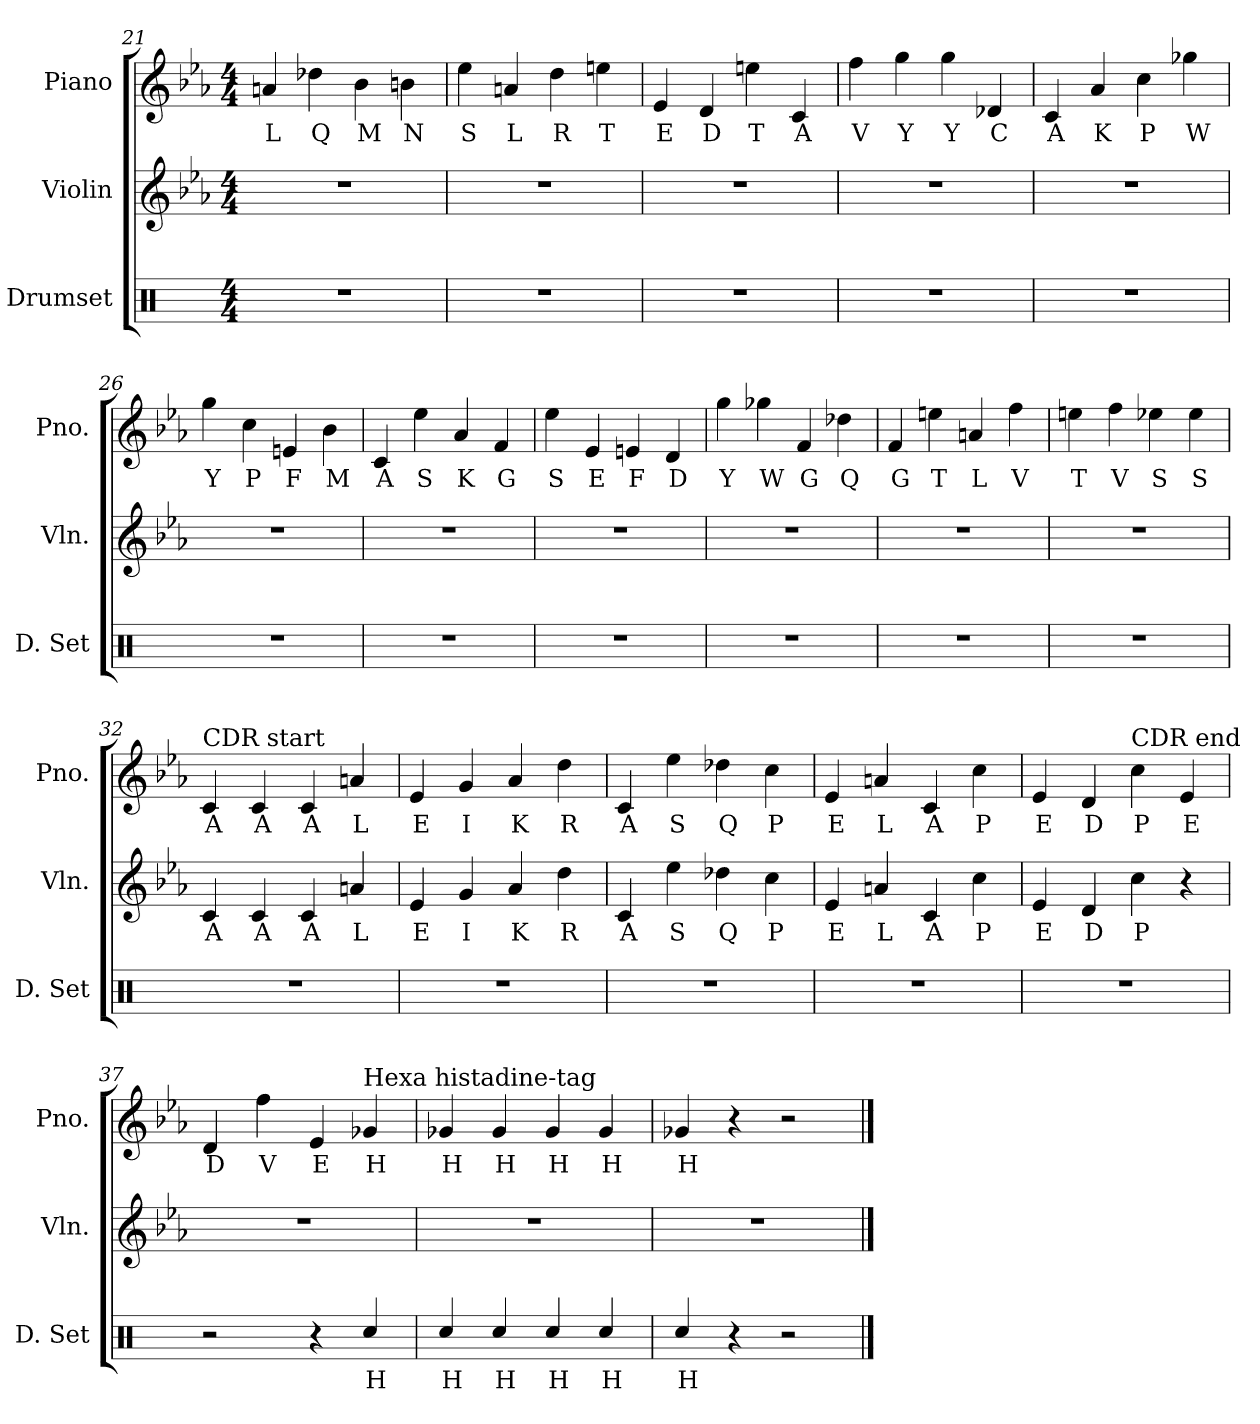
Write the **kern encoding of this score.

**kern	**text	**kern	**text	**kern	**text
*part3	*part3	*part2	*part2	*part1	*part1
*staff3	*staff3	*staff2	*staff2	*staff1	*staff1
*I"Drumset	*	*I"Violin	*	*I"Piano	*
*I'D. Set	*	*I'Vln.	*	*I'Pno.	*
!!LO:PB:g=z
*clefX	*	*clefG2	*	*clefG2	*
*k[]	*	*k[b-e-a-]	*	*k[b-e-a-]	*
*M4/4	*	*M4/4	*	*M4/4	*
=21	=21	=21	=21	=21	=21
!	!	!	!	!	!LO:LY:b
1r	.	1r	.	4an/	L
!	!	!	!	!	!LO:LY:b
.	.	.	.	4dd-X\	Q
!	!	!	!	!	!LO:LY:b
.	.	.	.	4b-\	M
!	!	!	!	!	!LO:LY:b
.	.	.	.	4bn\	N
=22	=22	=22	=22	=22	=22
!	!	!	!	!	!LO:LY:b
1r	.	1r	.	4ee-\	S
!	!	!	!	!	!LO:LY:b
.	.	.	.	4an/	L
!	!	!	!	!	!LO:LY:b
.	.	.	.	4dd\	R
!	!	!	!	!	!LO:LY:b
.	.	.	.	4een\	T
=23	=23	=23	=23	=23	=23
!	!	!	!	!	!LO:LY:b
1r	.	1r	.	4e-/	E
!	!	!	!	!	!LO:LY:b
.	.	.	.	4d/	D
!	!	!	!	!	!LO:LY:b
.	.	.	.	4een\	T
!	!	!	!	!	!LO:LY:b
.	.	.	.	4c/	A
=24	=24	=24	=24	=24	=24
!	!	!	!	!	!LO:LY:b
1r	.	1r	.	4ff\	V
!	!	!	!	!	!LO:LY:b
.	.	.	.	4gg\	Y
!	!	!	!	!	!LO:LY:b
.	.	.	.	4gg\	Y
!	!	!	!	!	!LO:LY:b
.	.	.	.	4d-X/	C
=25	=25	=25	=25	=25	=25
!	!	!	!	!	!LO:LY:b
1r	.	1r	.	4c/	A
!	!	!	!	!	!LO:LY:b
.	.	.	.	4a-/	K
!	!	!	!	!	!LO:LY:b
.	.	.	.	4cc\	P
!	!	!	!	!	!LO:LY:b
.	.	.	.	4gg-X\	W
=26	=26	=26	=26	=26	=26
!	!	!	!	!	!LO:LY:b
1r	.	1r	.	4gg\	Y
!	!	!	!	!	!LO:LY:b
.	.	.	.	4cc\	P
!	!	!	!	!	!LO:LY:b
.	.	.	.	4en/	F
!	!	!	!	!	!LO:LY:b
.	.	.	.	4b-\	M
=27	=27	=27	=27	=27	=27
!	!	!	!	!	!LO:LY:b
1r	.	1r	.	4c/	A
!	!	!	!	!	!LO:LY:b
.	.	.	.	4ee-\	S
!	!	!	!	!	!LO:LY:b
.	.	.	.	4a-/	K
!	!	!	!	!	!LO:LY:b
.	.	.	.	4f/	G
!!LO:LB:g=z
=28	=28	=28	=28	=28	=28
!	!	!	!	!	!LO:LY:b
1r	.	1r	.	4ee-\	S
!	!	!	!	!	!LO:LY:b
.	.	.	.	4e-/	E
!	!	!	!	!	!LO:LY:b
.	.	.	.	4en/	F
!	!	!	!	!	!LO:LY:b
.	.	.	.	4d/	D
=29	=29	=29	=29	=29	=29
!	!	!	!	!	!LO:LY:b
1r	.	1r	.	4gg\	Y
!	!	!	!	!	!LO:LY:b
.	.	.	.	4gg-X\	W
!	!	!	!	!	!LO:LY:b
.	.	.	.	4f/	G
!	!	!	!	!	!LO:LY:b
.	.	.	.	4dd-X\	Q
=30	=30	=30	=30	=30	=30
!	!	!	!	!	!LO:LY:b
1r	.	1r	.	4f/	G
!	!	!	!	!	!LO:LY:b
.	.	.	.	4een\	T
!	!	!	!	!	!LO:LY:b
.	.	.	.	4an/	L
!	!	!	!	!	!LO:LY:b
.	.	.	.	4ff\	V
=31	=31	=31	=31	=31	=31
!	!	!	!	!	!LO:LY:b
1r	.	1r	.	4een\	T
!	!	!	!	!	!LO:LY:b
.	.	.	.	4ff\	V
!	!	!	!	!	!LO:LY:b
.	.	.	.	4ee-X\	S
!	!	!	!	!	!LO:LY:b
.	.	.	.	4ee-\	S
=32	=32	=32	=32	=32	=32
!	!	!	!	!LO:TX:t=CDR start	!
!	!	!	!LO:LY:b	!	!LO:LY:b
1r	.	4c/	A	4c/	A
!	!	!	!LO:LY:b	!	!LO:LY:b
.	.	4c/	A	4c/	A
!	!	!	!LO:LY:b	!	!LO:LY:b
.	.	4c/	A	4c/	A
!	!	!	!LO:LY:b	!	!LO:LY:b
.	.	4an/	L	4an/	L
=33	=33	=33	=33	=33	=33
!	!	!	!LO:LY:b	!	!LO:LY:b
1r	.	4e-/	E	4e-/	E
!	!	!	!LO:LY:b	!	!LO:LY:b
.	.	4g/	I	4g/	I
!	!	!	!LO:LY:b	!	!LO:LY:b
.	.	4a-/	K	4a-/	K
!	!	!	!LO:LY:b	!	!LO:LY:b
.	.	4dd\	R	4dd\	R
=34	=34	=34	=34	=34	=34
!	!	!	!LO:LY:b	!	!LO:LY:b
1r	.	4c/	A	4c/	A
!	!	!	!LO:LY:b	!	!LO:LY:b
.	.	4ee-\	S	4ee-\	S
!	!	!	!LO:LY:b	!	!LO:LY:b
.	.	4dd-X\	Q	4dd-X\	Q
!	!	!	!LO:LY:b	!	!LO:LY:b
.	.	4cc\	P	4cc\	P
!!LO:LB:g=z
=35	=35	=35	=35	=35	=35
!	!	!	!LO:LY:b	!	!LO:LY:b
1r	.	4e-/	E	4e-/	E
!	!	!	!LO:LY:b	!	!LO:LY:b
.	.	4an/	L	4an/	L
!	!	!	!LO:LY:b	!	!LO:LY:b
.	.	4c/	A	4c/	A
!	!	!	!LO:LY:b	!	!LO:LY:b
.	.	4cc\	P	4cc\	P
=36	=36	=36	=36	=36	=36
!	!	!	!LO:LY:b	!	!LO:LY:b
1r	.	4e-/	E	4e-/	E
!	!	!	!LO:LY:b	!	!LO:LY:b
.	.	4d/	D	4d/	D
!	!	!	!	!LO:TX:t=CDR end	!
!	!	!	!LO:LY:b	!	!LO:LY:b
.	.	4cc\	P	4cc\	P
!	!	!	!	!	!LO:LY:b
.	.	4r	.	4e-/	E
=37	=37	=37	=37	=37	=37
!	!	!	!	!	!LO:LY:b
2r	.	1r	.	4d/	D
!	!	!	!	!	!LO:LY:b
.	.	.	.	4ff\	V
!	!	!	!	!	!LO:LY:b
4r	.	.	.	4e-/	E
!	!	!	!	!LO:TX:t=Hexa histadine-tag	!
!	!LO:LY:b	!	!	!	!LO:LY:b
4Rcc/	H	.	.	4g-X/	H
=38	=38	=38	=38	=38	=38
!	!LO:LY:b	!	!	!	!LO:LY:b
4Rcc/	H	1r	.	4g-X/	H
!	!LO:LY:b	!	!	!	!LO:LY:b
4Rcc/	H	.	.	4g-/	H
!	!LO:LY:b	!	!	!	!LO:LY:b
4Rcc/	H	.	.	4g-/	H
!	!LO:LY:b	!	!	!	!LO:LY:b
4Rcc/	H	.	.	4g-/	H
=39	=39	=39	=39	=39	=39
!	!LO:LY:b	!	!	!	!LO:LY:b
4Rcc/	H	1r	.	4g-X/	H
4r	.	.	.	4r	.
2r	.	.	.	2r	.
==	==	==	==	==	==
*-	*-	*-	*-	*-	*-
